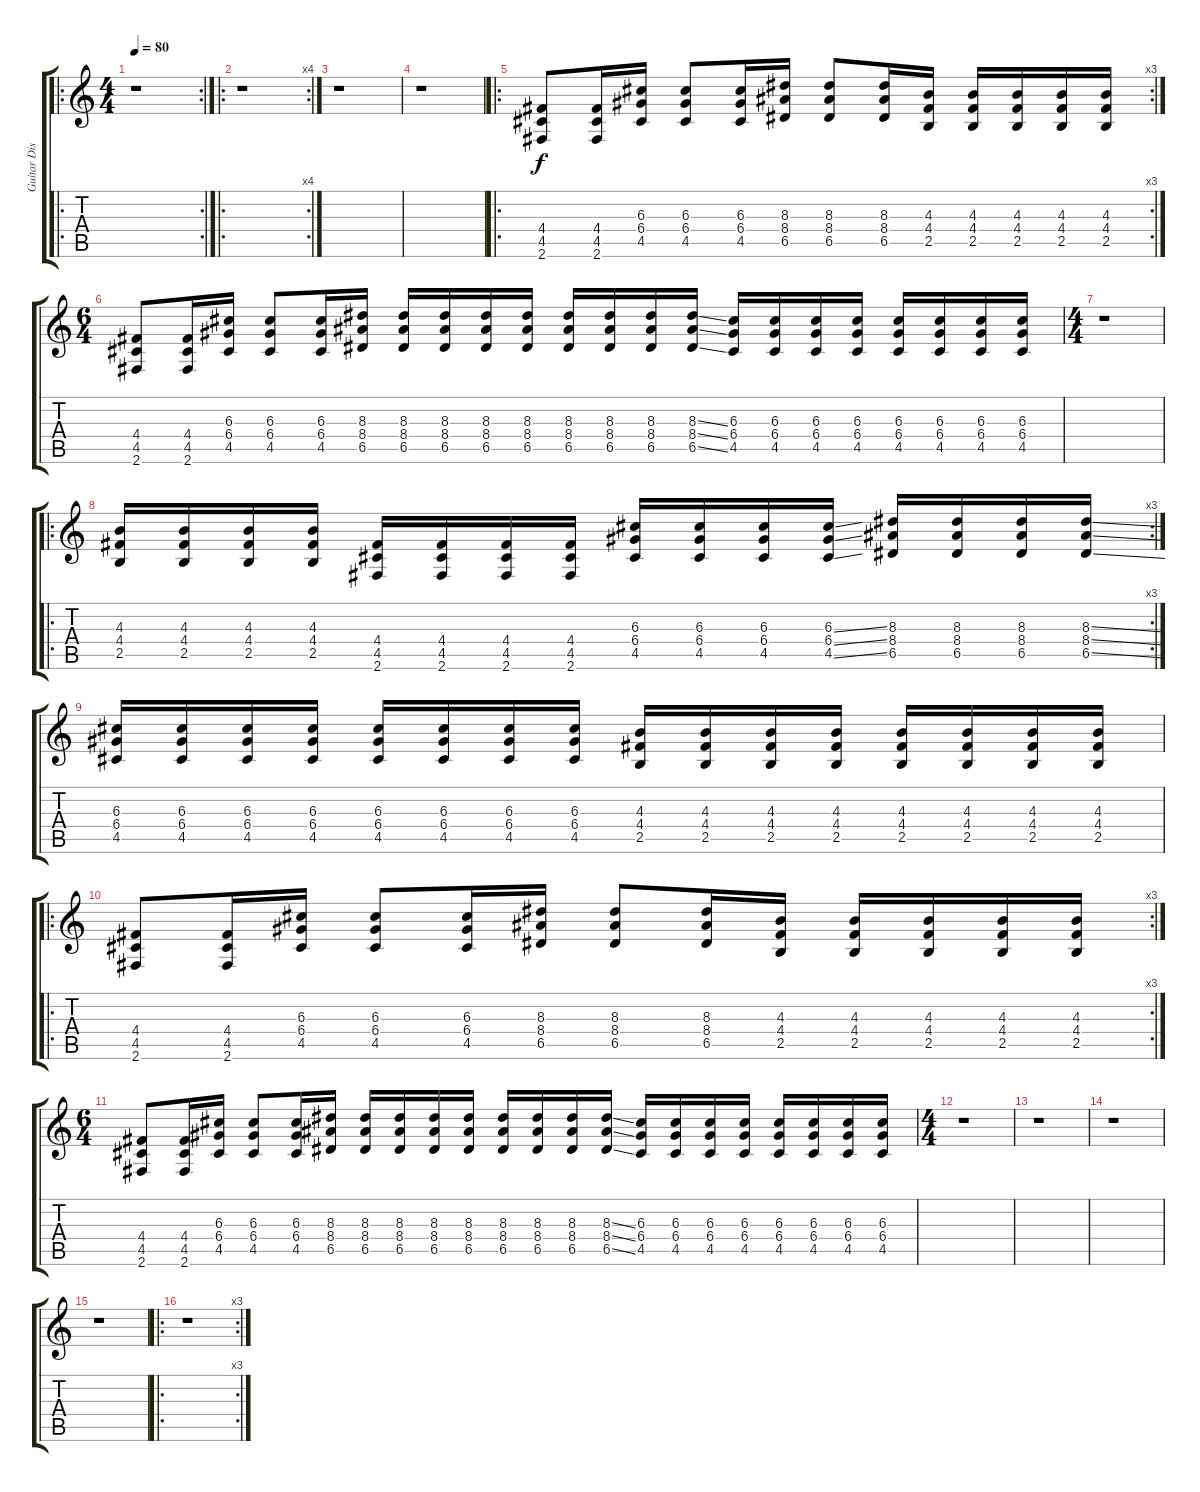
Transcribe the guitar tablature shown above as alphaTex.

\track ("Guitar Dist" "Guitar Dis") {instrument distortionguitar}
\staff {score tabs}
\tuning (E4 B3 G3 D3 A2 E2) {hide}
\ro
\rc 2
\ts (4 4)
\tempo 80
\clef g2
\ks c
r.1{dy f instrument distortionguitar} |
\ro
\rc 4
r.1 |
r.1 |
r.1 |
\ro
\rc 3
(4.4 4.5 2.6).8 (4.4 4.5 2.6).16 (6.3 6.4 4.5).16 (6.3 6.4 4.5).8 (6.3 6.4 4.5).16 (8.3 8.4 6.5).16 (8.3 8.4 6.5).8 (8.3 8.4 6.5).16 (4.3 4.4 2.5).16 (4.3 4.4 2.5).16 (4.3 4.4 2.5).16 (4.3 4.4 2.5).16 (4.3 4.4 2.5).16 |
\ts (6 4)
(4.4 4.5 2.6).8 (4.4 4.5 2.6).16 (6.3 6.4 4.5).16 (6.3 6.4 4.5).8 (6.3 6.4 4.5).16 (8.3 8.4 6.5).16 (8.3 8.4 6.5).16 (8.3 8.4 6.5).16 (8.3 8.4 6.5).16 (8.3 8.4 6.5).16 (8.3 8.4 6.5).16 (8.3 8.4 6.5).16 (8.3 8.4 6.5).16 (8.3{ss} 8.4{ss} 6.5{ss}).16 (6.3 6.4 4.5).16 (6.3 6.4 4.5).16 (6.3 6.4 4.5).16 (6.3 6.4 4.5).16 (6.3 6.4 4.5).16 (6.3 6.4 4.5).16 (6.3 6.4 4.5).16 (6.3 6.4 4.5).16 |
\ts (4 4)
r.1 |
\ro
\rc 3
(4.3 4.4 2.5).16 (4.3 4.4 2.5).16 (4.3 4.4 2.5).16 (4.3 4.4 2.5).16 (4.4 4.5 2.6).16 (4.4 4.5 2.6).16 (4.4 4.5 2.6).16 (4.4 4.5 2.6).16 (6.3 6.4 4.5).16 (6.3 6.4 4.5).16 (6.3 6.4 4.5).16 (6.3{ss} 6.4{ss} 4.5{ss}).16 (8.3 8.4 6.5).16 (8.3 8.4 6.5).16 (8.3 8.4 6.5).16 (8.3{ss} 8.4{ss} 6.5{ss}).16 |
(6.3 6.4 4.5).16 (6.3 6.4 4.5).16 (6.3 6.4 4.5).16 (6.3 6.4 4.5).16 (6.3 6.4 4.5).16 (6.3 6.4 4.5).16 (6.3 6.4 4.5).16 (6.3 6.4 4.5).16 (4.3 4.4 2.5).16 (4.3 4.4 2.5).16 (4.3 4.4 2.5).16 (4.3 4.4 2.5).16 (4.3 4.4 2.5).16 (4.3 4.4 2.5).16 (4.3 4.4 2.5).16 (4.3 4.4 2.5).16 |
\ro
\rc 3
(4.4 4.5 2.6).8 (4.4 4.5 2.6).16 (6.3 6.4 4.5).16 (6.3 6.4 4.5).8 (6.3 6.4 4.5).16 (8.3 8.4 6.5).16 (8.3 8.4 6.5).8 (8.3 8.4 6.5).16 (4.3 4.4 2.5).16 (4.3 4.4 2.5).16 (4.3 4.4 2.5).16 (4.3 4.4 2.5).16 (4.3 4.4 2.5).16 |
\ts (6 4)
(4.4 4.5 2.6).8 (4.4 4.5 2.6).16 (6.3 6.4 4.5).16 (6.3 6.4 4.5).8 (6.3 6.4 4.5).16 (8.3 8.4 6.5).16 (8.3 8.4 6.5).16 (8.3 8.4 6.5).16 (8.3 8.4 6.5).16 (8.3 8.4 6.5).16 (8.3 8.4 6.5).16 (8.3 8.4 6.5).16 (8.3 8.4 6.5).16 (8.3{ss} 8.4{ss} 6.5{ss}).16 (6.3 6.4 4.5).16 (6.3 6.4 4.5).16 (6.3 6.4 4.5).16 (6.3 6.4 4.5).16 (6.3 6.4 4.5).16 (6.3 6.4 4.5).16 (6.3 6.4 4.5).16 (6.3 6.4 4.5).16 |
\ts (4 4)
r.1 |
r.1 |
r.1 |
r.1 |
\ro
\rc 3
r.1
